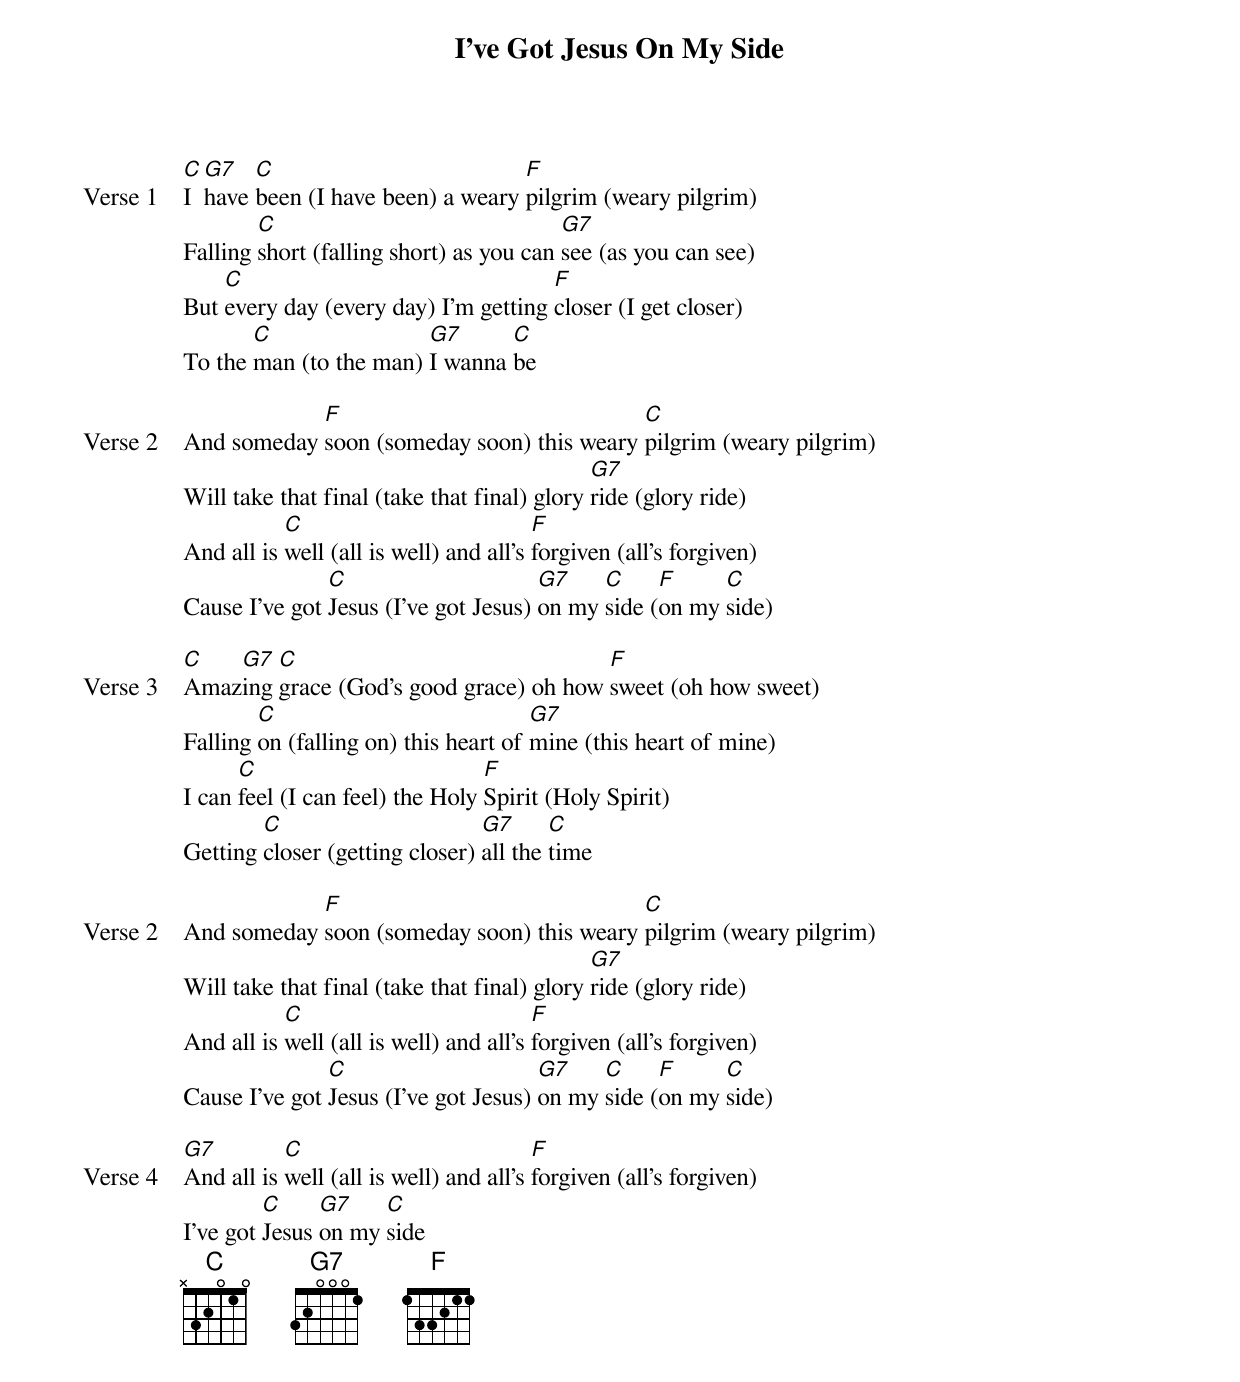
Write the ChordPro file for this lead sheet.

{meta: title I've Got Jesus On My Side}
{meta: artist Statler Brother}
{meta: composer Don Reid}

{start_of_verse: Verse 1}
[C]I [G7]have [C]been (I have been) a weary [F]pilgrim (weary pilgrim)
Falling [C]short (falling short) as you can [G7]see (as you can see)
But [C]every day (every day) I'm getting [F]closer (I get closer)
To the [C]man (to the man) [G7]I wanna [C]be
{end_of_verse}

{start_of_verse: Verse 2}
And someday [F]soon (someday soon) this weary [C]pilgrim (weary pilgrim)
Will take that final (take that final) glory [G7]ride (glory ride)
And all is [C]well (all is well) and all's [F]forgiven (all's forgiven)
Cause I've got [C]Jesus (I've got Jesus) [G7]on my [C]side ([F]on my [C]side)
{end_of_verse}

{start_of_verse: Verse 3}
[C]Amaz[G7]ing [C]grace (God's good grace) oh how [F]sweet (oh how sweet)
Falling [C]on (falling on) this heart of [G7]mine (this heart of mine)
I can [C]feel (I can feel) the Holy [F]Spirit (Holy Spirit)
Getting [C]closer (getting closer) [G7]all the [C]time
{end_of_verse}

{start_of_verse: Verse 2}
And someday [F]soon (someday soon) this weary [C]pilgrim (weary pilgrim)
Will take that final (take that final) glory [G7]ride (glory ride)
And all is [C]well (all is well) and all's [F]forgiven (all's forgiven)
Cause I've got [C]Jesus (I've got Jesus) [G7]on my [C]side ([F]on my [C]side)
{end_of_verse}

{start_of_verse: Verse 4}
[G7]And all is [C]well (all is well) and all's [F]forgiven (all's forgiven)
I've got [C]Jesus [G7]on my [C]side
{end_of_verse}
